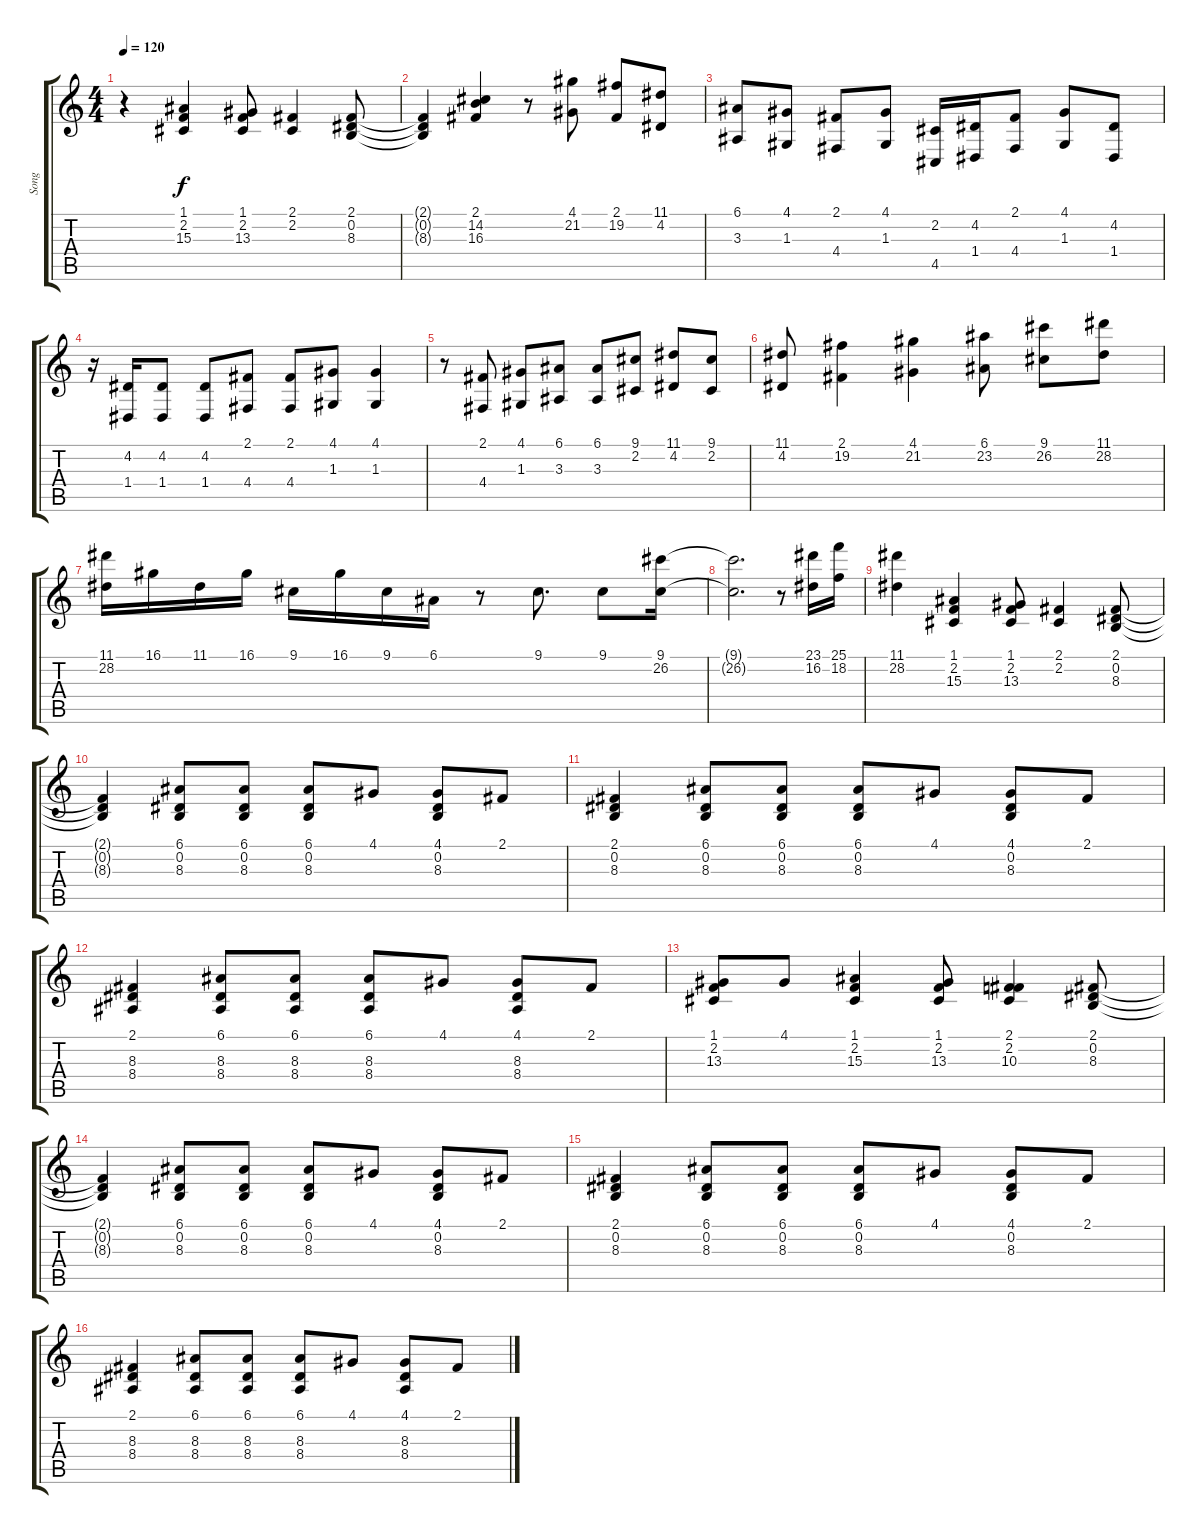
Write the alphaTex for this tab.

\track ("Song" "Song") {instrument acousticgrandpiano}
\staff {score tabs}
\tuning (E4 B3 G3 D3 A2 E2) {hide}
\ts (4 4)
\tempo 120
\clef g2
\ks c
r.4{dy f} (1.1 2.2 15.3).4 (1.1 2.2 13.3).8 (2.1 2.2).4 (2.1 0.2 8.3).8 |
(2.1{t} 0.2{t} 8.3{t}).4 (2.1 14.2 16.3).4 r.8 (4.1 21.2).8 (2.1 19.2).8 (11.1 4.2).8 |
(6.1 3.3).8 (4.1 1.3).8 (2.1 4.4).8 (4.1 1.3).8 (2.2 4.5).16 (4.2 1.4).16 (2.1 4.4).8 (4.1 1.3).8 (4.2 1.4).8 |
r.16 (4.2 1.4).16 (4.2 1.4).8 (4.2 1.4).8 (2.1 4.4).8 (2.1 4.4).8 (4.1 1.3).8 (4.1 1.3).4 |
r.8 (2.1 4.4).8 (4.1 1.3).8 (6.1 3.3).8 (6.1 3.3).8 (9.1 2.2).8 (11.1 4.2).8 (9.1 2.2).8 |
(11.1 4.2).8 (2.1 19.2).4 (4.1 21.2).4 (6.1 23.2).8 (9.1 26.2).8 (11.1 28.2).8 |
(11.1 28.2).16 16.1.16 11.1.16 16.1.16 9.1.16 16.1.16 9.1.16 6.1.16 r.8 9.1.8{d} 9.1.8 (9.1 26.2).16 |
(9.1{t} 26.2{t}).2{d} r.8 (23.1 16.2).16 (25.1 18.2).16 |
(11.1 28.2).4 (1.1 2.2 15.3).4 (1.1 2.2 13.3).8 (2.1 2.2).4 (2.1 0.2 8.3).8 |
(2.1{t} 0.2{t} 8.3{t}).4 (6.1 0.2 8.3).8 (6.1 0.2 8.3).8 (6.1 0.2 8.3).8 4.1.8 (4.1 0.2 8.3).8 2.1.8 |
(2.1 0.2 8.3).4 (6.1 0.2 8.3).8 (6.1 0.2 8.3).8 (6.1 0.2 8.3).8 4.1.8 (4.1 0.2 8.3).8 2.1.8 |
(2.1 8.3 8.4).4 (6.1 8.3 8.4).8 (6.1 8.3 8.4).8 (6.1 8.3 8.4).8 4.1.8 (4.1 8.3 8.4).8 2.1.8 |
(1.1 2.2 13.3).8 4.1.8 (1.1 2.2 15.3).4 (1.1 2.2 13.3).8 (2.1 2.2 10.3).4 (2.1 0.2 8.3).8 |
(2.1{t} 0.2{t} 8.3{t}).4 (6.1 0.2 8.3).8 (6.1 0.2 8.3).8 (6.1 0.2 8.3).8 4.1.8 (4.1 0.2 8.3).8 2.1.8 |
(2.1 0.2 8.3).4 (6.1 0.2 8.3).8 (6.1 0.2 8.3).8 (6.1 0.2 8.3).8 4.1.8 (4.1 0.2 8.3).8 2.1.8 |
(2.1 8.3 8.4).4 (6.1 8.3 8.4).8 (6.1 8.3 8.4).8 (6.1 8.3 8.4).8 4.1.8 (4.1 8.3 8.4).8 2.1.8
